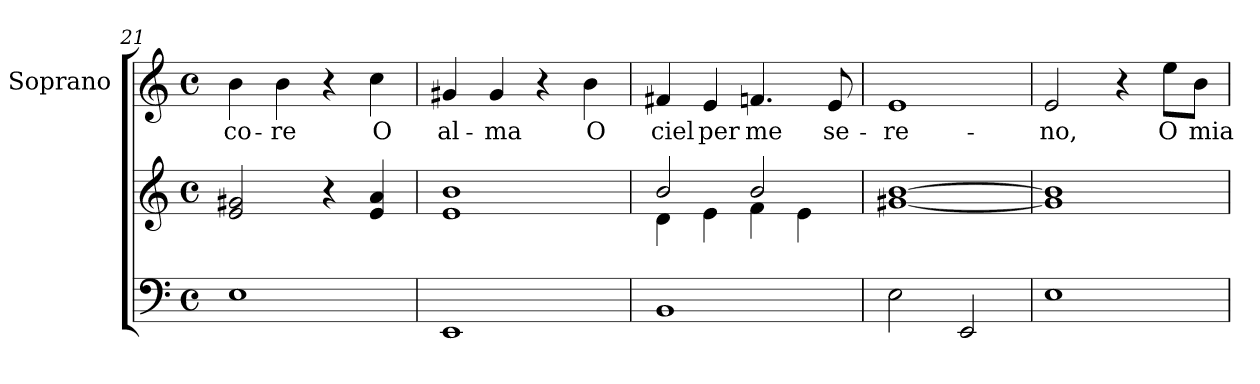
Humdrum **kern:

**kern	**kern	**kern	**text
*part2	*part2	*part1	*part1
*staff3	*staff2	*staff1	*staff1
*	*	*I"Soprano	*
*	*	*I'S	*
!!LO:PB:g=z
*clefF4	*clefG2	*clefG2	*
*k[]	*k[]	*k[]	*
*C:	*C:	*C:	*
*M4/4	*M4/4	*M4/4	*
*met(c)	*met(c)	*met(c)	*
=21	=21	=21	=21
1E	2e/ 2g#X/	4b\	co-
.	.	4b\	-re
.	4r	4r	.
.	4e/ 4a/	4cc\	O
=22	=22	=22	=22
1EE	1e 1b	4g#X/	al-
.	.	4g#/	-ma
.	.	4r	.
.	.	4b\	O
=23	=23	=23	=23
*	*^	*	*
1BB	2b/	4d\	4f#X/	ciel
.	.	4e\	4e/	per
.	2b/	4f\	4.fn/	me
.	.	4e\	.	.
.	.	.	8e/	se-
*	*v	*v	*	*
=24	=24	=24	=24
2E\	[1g#X [1b	1e	-re-
2EE/	.	.	.
=25	=25	=25	=25
1E	1g#] 1b]	2e/	-no,
.	.	4r	.
.	.	8ee\L	O
.	.	8b\J	mia
=	=	=	=
*-	*-	*-	*-
